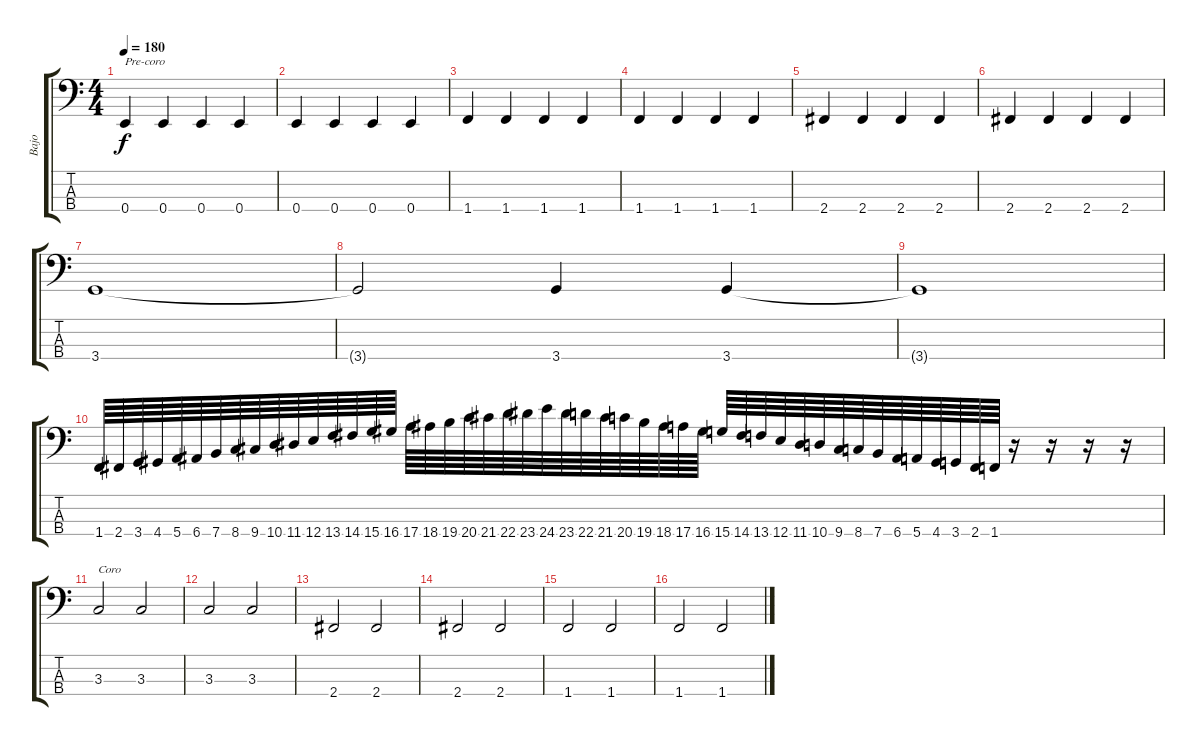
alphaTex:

\track ("Bajo" "Bajo") {instrument electricbassfinger}
\staff {score tabs}
\tuning (G2 D2 A1 E1) {hide}
\ts (4 4)
\tempo 180
\clef f4
\ks c
0.4.4{txt "Pre-coro" dy f} 0.4.4 0.4.4 0.4.4 |
0.4.4 0.4.4 0.4.4 0.4.4 |
1.4.4 1.4.4 1.4.4 1.4.4 |
1.4.4 1.4.4 1.4.4 1.4.4 |
2.4.4 2.4.4 2.4.4 2.4.4 |
2.4.4 2.4.4 2.4.4 2.4.4 |
3.4.1 |
3.4{t}.2 3.4.4 3.4.4 |
3.4{t}.1 |
1.4.64 2.4.64 3.4.64 4.4.64 5.4.64 6.4.64 7.4.64 8.4.64 9.4.64 10.4.64 11.4.64 12.4.64 13.4.64 14.4.64 15.4.64 16.4.64 17.4.64 18.4.64 19.4.64 20.4.64 21.4.64 22.4.64 23.4.64 24.4.64 23.4.64 22.4.64 21.4.64 20.4.64 19.4.64 18.4.64 17.4.64 16.4.64 15.4.64 14.4.64 13.4.64 12.4.64 11.4.64 10.4.64 9.4.64 8.4.64 7.4.64 6.4.64 5.4.64 4.4.64 3.4.64 2.4.64 1.4.64 r.16 r.16 r.16 r.16 |
3.3.2{txt "Coro"} 3.3.2 |
3.3.2 3.3.2 |
2.4.2 2.4.2 |
2.4.2 2.4.2 |
1.4.2 1.4.2 |
1.4.2 1.4.2
